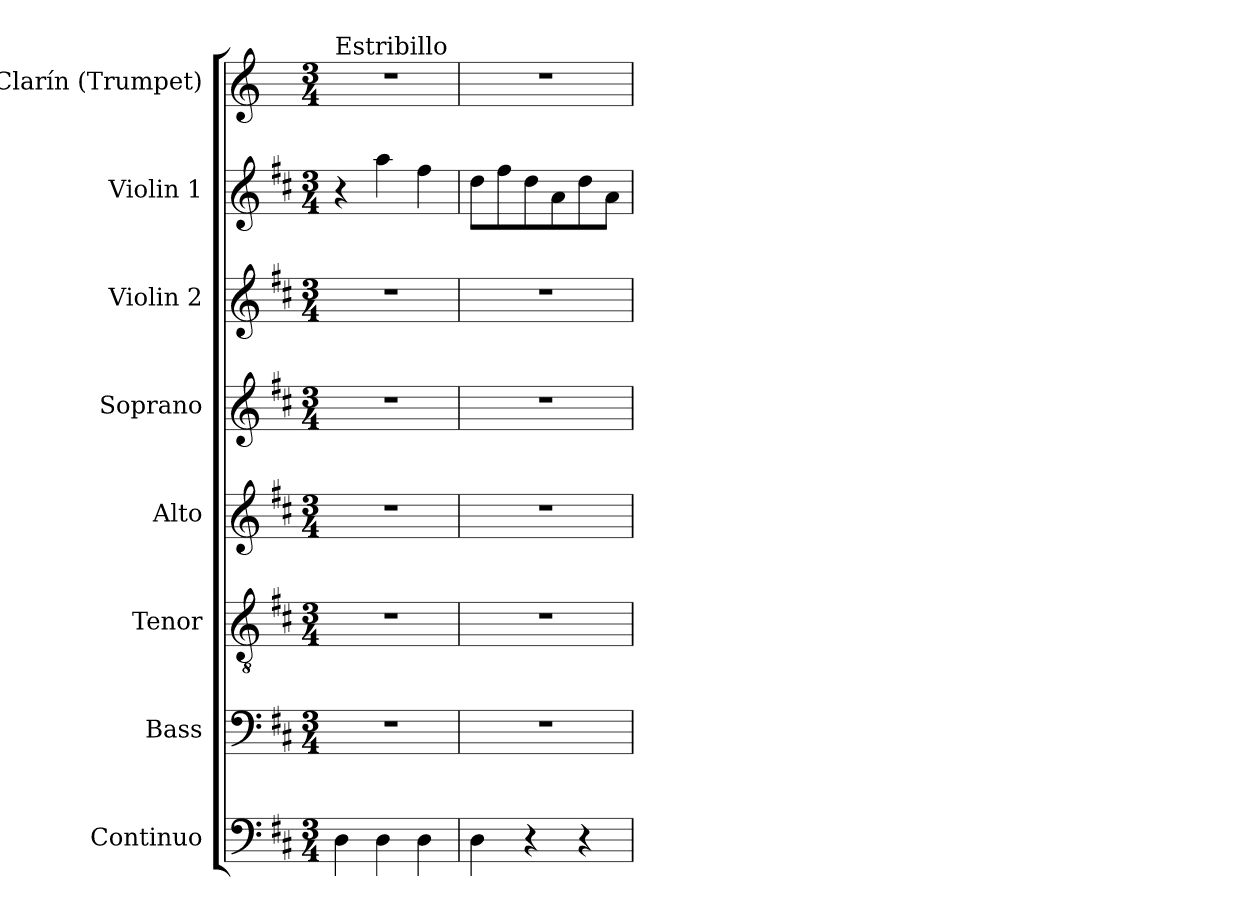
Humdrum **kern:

**kern	**kern	**kern	**kern	**kern	**kern	**kern	**kern
*part8	*part7	*part6	*part5	*part4	*part3	*part2	*part1
*staff8	*staff7	*staff6	*staff5	*staff4	*staff3	*staff2	*staff1
*I"Continuo	*I"Bass	*I"Tenor	*I"Alto	*I"Soprano	*I"Violin 2	*I"Violin 1	*I"Clarín (Trumpet)
*I'Cont.	*I'B.	*I'T.	*I'A.	*I'S.	*I'Vln. 2	*I'Vln. 1	*I'Tpt.
!!LO:PB:g=z
*clefF4	*clefF4	*clefGv2	*clefG2	*clefG2	*clefG2	*clefG2	*clefG2
*	*	*ITrd7c12	*	*	*	*	*ITrd-1c-2
*k[f#c#]	*k[f#c#]	*k[f#c#]	*k[f#c#]	*k[f#c#]	*k[f#c#]	*k[f#c#]	*k[f#c#]
*D:	*D:	*D:	*D:	*D:	*D:	*D:	*D:
*M3/4	*M3/4	*M3/4	*M3/4	*M3/4	*M3/4	*M3/4	*M3/4
=1	=1	=1	=1	=1	=1	=1	=1
!	!	!	!	!	!	!	!LO:TX:a:t=Estribillo
!	!LO:N:vis=1	!LO:N:vis=1	!LO:N:vis=1	!LO:N:vis=1	!LO:N:vis=1	!	!LO:N:vis=1
4Di\	2.r	2.r	2.r	2.r	2.r	4r	2.r
4Di\	.	.	.	.	.	4aai\	.
4Di\	.	.	.	.	.	4ff#i\	.
=2	=2	=2	=2	=2	=2	=2	=2
!	!LO:N:vis=1	!LO:N:vis=1	!LO:N:vis=1	!LO:N:vis=1	!LO:N:vis=1	!	!LO:N:vis=1
4Di\	2.r	2.r	2.r	2.r	2.r	8ddi\L	2.r
.	.	.	.	.	.	8ff#i\	.
4r	.	.	.	.	.	8ddi\	.
.	.	.	.	.	.	8ai\	.
4r	.	.	.	.	.	8ddi\	.
.	.	.	.	.	.	8ai\J	.
=	=	=	=	=	=	=	=
*-	*-	*-	*-	*-	*-	*-	*-
